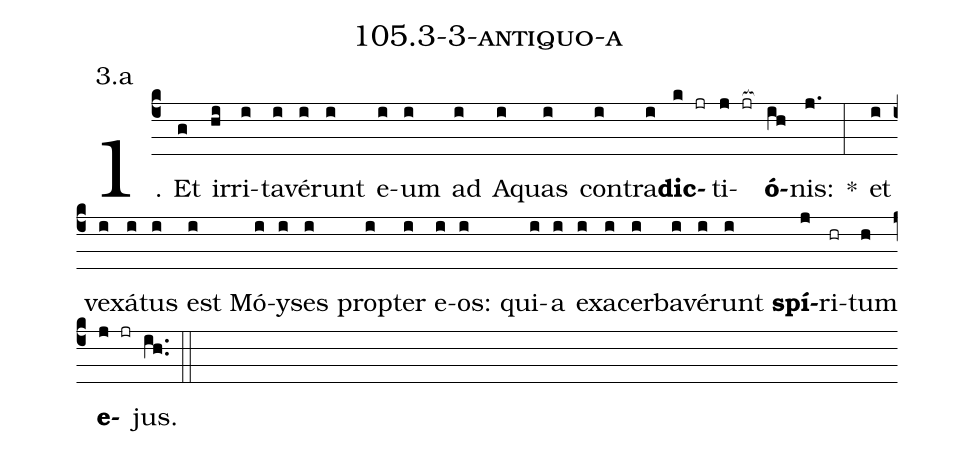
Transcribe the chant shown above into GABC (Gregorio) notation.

name: 105.3-3-antiquo-a;
annotation: 3.a;
%%
(c4)1. Et(g) ir(hi)ri(i)ta(i)vé(i)runt(i) e(i)um(i) ad(i) A(i)quas(i) con(i)tra(i)<b>dic</b>(k jr)ti(j jr[ocb:1{])<b>ó</b>(ih[ocb:0}])nis:(j.) *(:) et(i) ve(i)xá(i)tus(i) est(i) Mó(i)y(i)ses(i) prop(i)ter(i) e(i)os:(i) qui(i)a(i) ex(i)a(i)cer(i)ba(i)vé(i)runt(i) <b>spí</b>(j)ri(hr)tum(h) <b>e</b>(j jr)jus.(ih..) (::)


%E(i) u(i) o(j) u(h) a(j) e.(ih..) (::)
